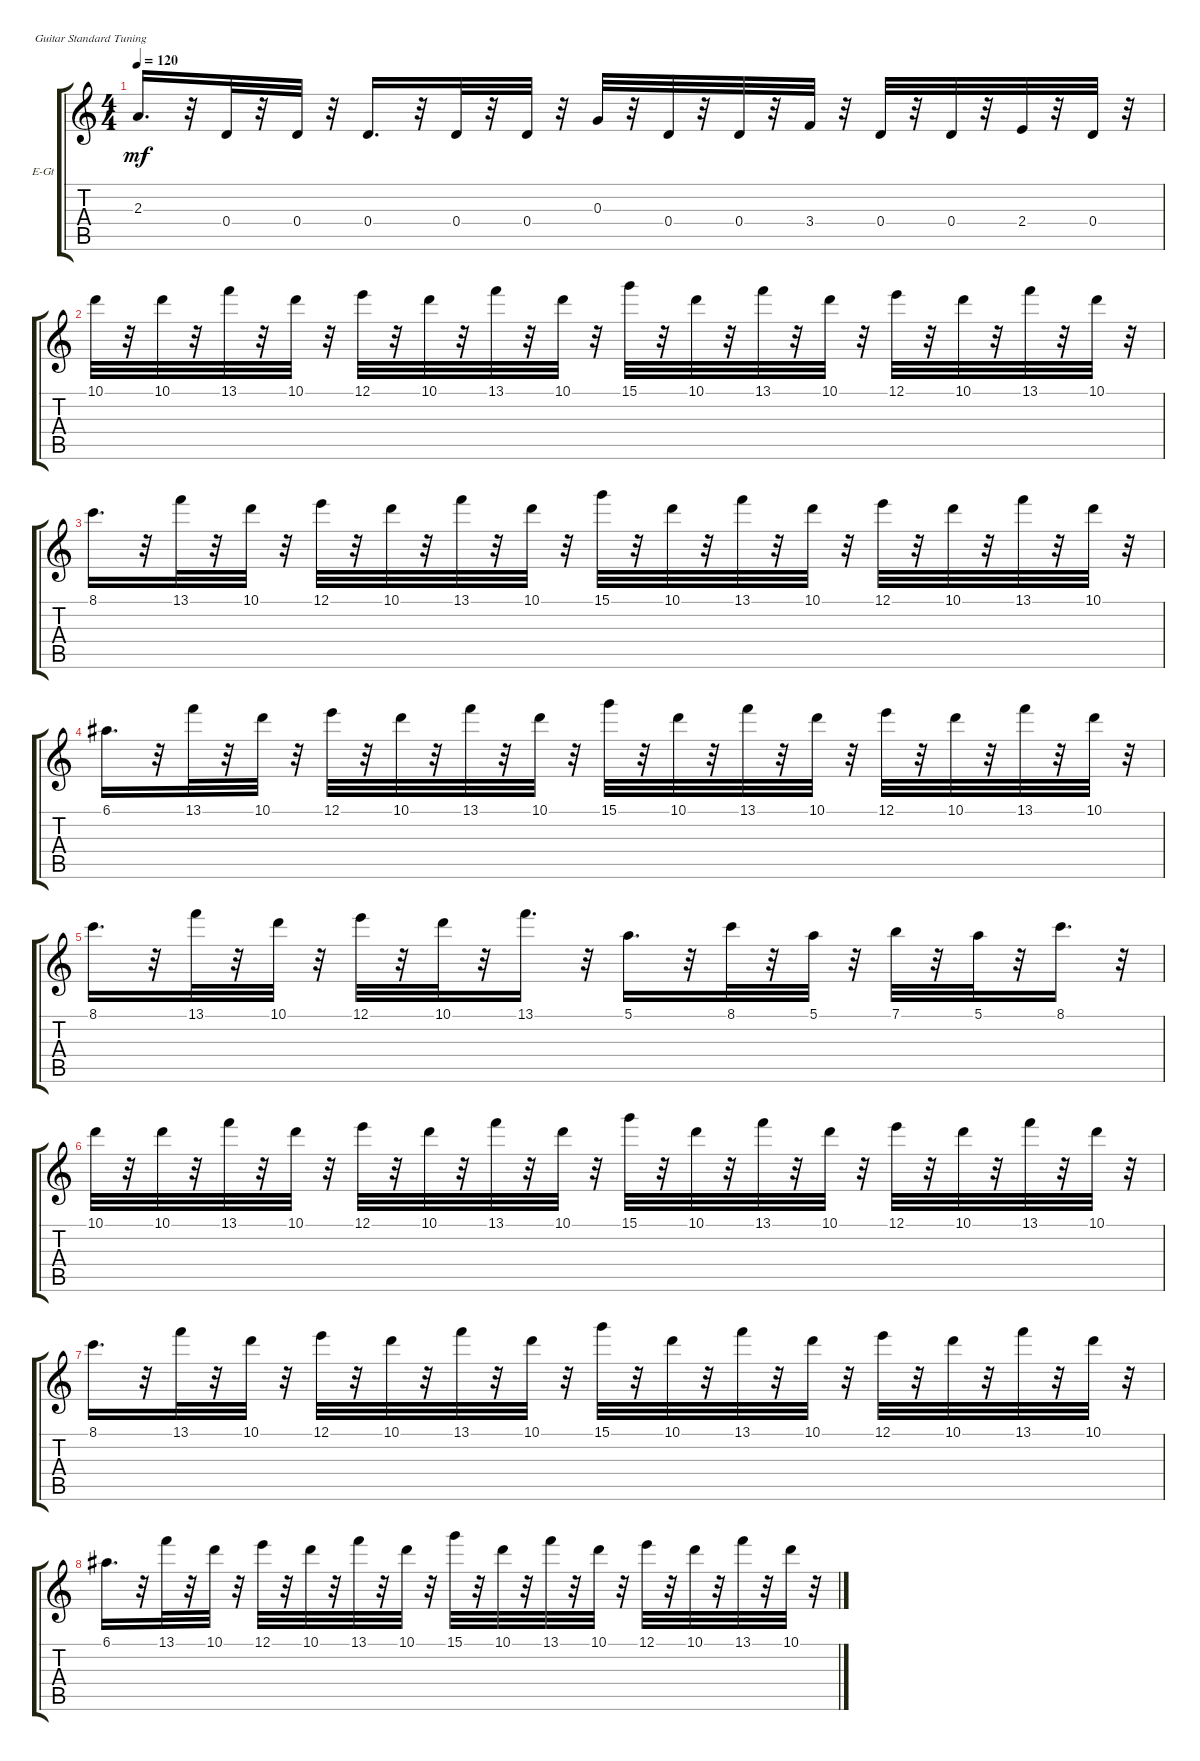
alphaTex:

\bracketExtendMode groupsimilarinstruments
\firstSystemTrackNameOrientation horizontal
\otherSystemsTrackNameOrientation horizontal
\track ("" "E-Gt") {instrument electricguitarclean}
\staff {score tabs}
\tuning (E4 B3 G3 D3 A2 E2)
\ts (4 4)
\tempo 120
\clef g2
\ks c
2.3.16{d dy mf} r.32 0.4.32 r.32 0.4.32 r.32 0.4.16{d} r.32 0.4.32 r.32 0.4.32 r.32 0.3.32 r.32 0.4.32 r.32 0.4.32 r.32 3.4.32 r.32 0.4.32 r.32 0.4.32 r.32 2.4.32 r.32 0.4.32 r.32 |
10.1.32 r.32 10.1.32 r.32 13.1.32 r.32 10.1.32 r.32 12.1.32 r.32 10.1.32 r.32 13.1.32 r.32 10.1.32 r.32 15.1.32 r.32 10.1.32 r.32 13.1.32 r.32 10.1.32 r.32 12.1.32 r.32 10.1.32 r.32 13.1.32 r.32 10.1.32 r.32 |
8.1.16{d} r.32 13.1.32 r.32 10.1.32 r.32 12.1.32 r.32 10.1.32 r.32 13.1.32 r.32 10.1.32 r.32 15.1.32 r.32 10.1.32 r.32 13.1.32 r.32 10.1.32 r.32 12.1.32 r.32 10.1.32 r.32 13.1.32 r.32 10.1.32 r.32 |
6.1.16{d} r.32 13.1.32 r.32 10.1.32 r.32 12.1.32 r.32 10.1.32 r.32 13.1.32 r.32 10.1.32 r.32 15.1.32 r.32 10.1.32 r.32 13.1.32 r.32 10.1.32 r.32 12.1.32 r.32 10.1.32 r.32 13.1.32 r.32 10.1.32 r.32 |
8.1.16{d} r.32 13.1.32 r.32 10.1.32 r.32 12.1.32 r.32 10.1.32 r.32 13.1.16{d} r.32 5.1.16{d} r.32 8.1.32 r.32 5.1.32 r.32 7.1.32 r.32 5.1.32 r.32 8.1.16{d} r.32 |
10.1.32 r.32 10.1.32 r.32 13.1.32 r.32 10.1.32 r.32 12.1.32 r.32 10.1.32 r.32 13.1.32 r.32 10.1.32 r.32 15.1.32 r.32 10.1.32 r.32 13.1.32 r.32 10.1.32 r.32 12.1.32 r.32 10.1.32 r.32 13.1.32 r.32 10.1.32 r.32 |
8.1.16{d} r.32 13.1.32 r.32 10.1.32 r.32 12.1.32 r.32 10.1.32 r.32 13.1.32 r.32 10.1.32 r.32 15.1.32 r.32 10.1.32 r.32 13.1.32 r.32 10.1.32 r.32 12.1.32 r.32 10.1.32 r.32 13.1.32 r.32 10.1.32 r.32 |
6.1.16{d} r.32 13.1.32 r.32 10.1.32 r.32 12.1.32 r.32 10.1.32 r.32 13.1.32 r.32 10.1.32 r.32 15.1.32 r.32 10.1.32 r.32 13.1.32 r.32 10.1.32 r.32 12.1.32 r.32 10.1.32 r.32 13.1.32 r.32 10.1.32 r.32
